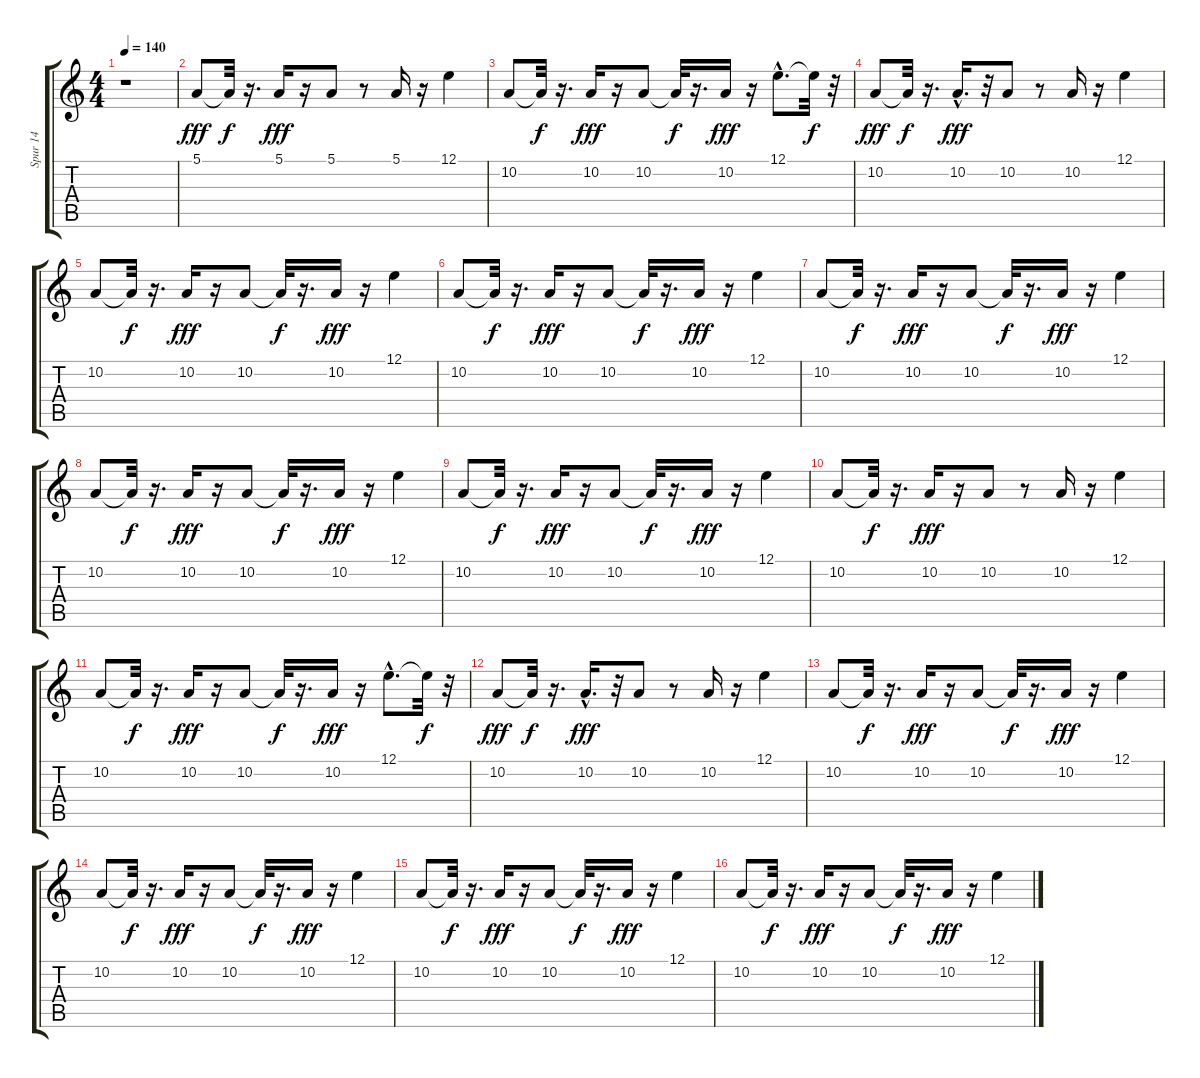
\track ("Spur 14" "Spur 14") {instrument sopranosax}
\staff {score tabs}
\tuning (E4 B3 G3 D3 A2 E2) {hide}
\ts (4 4)
\tempo 140
\clef g2
\ks c
r.1{dy fff instrument sopranosax} |
5.1.8 5.1{t}.32{dy f} r.16{d} 5.1.16{dy fff} r.16 5.1.8 r.8 5.1.16 r.16 12.1.4 |
10.2.8 10.2{t}.32{dy f} r.16{d} 10.2.16{dy fff} r.16 10.2.8 10.2{t}.32{dy f} r.16{d} 10.2.16{dy fff} r.16 12.1{hac}.8{d} 12.1{t}.32{dy f} r.32 |
10.2.8{dy fff} 10.2{t}.32{dy f} r.16{d} 10.2{hac}.16{d dy fff} r.32 10.2.8 r.8 10.2.16 r.16 12.1.4 |
10.2.8 10.2{t}.32{dy f} r.16{d} 10.2.16{dy fff} r.16 10.2.8 10.2{t}.32{dy f} r.16{d} 10.2.16{dy fff} r.16 12.1.4 |
10.2.8 10.2{t}.32{dy f} r.16{d} 10.2.16{dy fff} r.16 10.2.8 10.2{t}.32{dy f} r.16{d} 10.2.16{dy fff} r.16 12.1.4 |
10.2.8 10.2{t}.32{dy f} r.16{d} 10.2.16{dy fff} r.16 10.2.8 10.2{t}.32{dy f} r.16{d} 10.2.16{dy fff} r.16 12.1.4 |
10.2.8 10.2{t}.32{dy f} r.16{d} 10.2.16{dy fff} r.16 10.2.8 10.2{t}.32{dy f} r.16{d} 10.2.16{dy fff} r.16 12.1.4 |
10.2.8 10.2{t}.32{dy f} r.16{d} 10.2.16{dy fff} r.16 10.2.8 10.2{t}.32{dy f} r.16{d} 10.2.16{dy fff} r.16 12.1.4 |
10.2.8 10.2{t}.32{dy f} r.16{d} 10.2.16{dy fff} r.16 10.2.8 r.8 10.2.16 r.16 12.1.4 |
10.2.8 10.2{t}.32{dy f} r.16{d} 10.2.16{dy fff} r.16 10.2.8 10.2{t}.32{dy f} r.16{d} 10.2.16{dy fff} r.16 12.1{hac}.8{d} 12.1{t}.32{dy f} r.32 |
10.2.8{dy fff} 10.2{t}.32{dy f} r.16{d} 10.2{hac}.16{d dy fff} r.32 10.2.8 r.8 10.2.16 r.16 12.1.4 |
10.2.8 10.2{t}.32{dy f} r.16{d} 10.2.16{dy fff} r.16 10.2.8 10.2{t}.32{dy f} r.16{d} 10.2.16{dy fff} r.16 12.1.4 |
10.2.8 10.2{t}.32{dy f} r.16{d} 10.2.16{dy fff} r.16 10.2.8 10.2{t}.32{dy f} r.16{d} 10.2.16{dy fff} r.16 12.1.4 |
10.2.8 10.2{t}.32{dy f} r.16{d} 10.2.16{dy fff} r.16 10.2.8 10.2{t}.32{dy f} r.16{d} 10.2.16{dy fff} r.16 12.1.4 |
10.2.8 10.2{t}.32{dy f} r.16{d} 10.2.16{dy fff} r.16 10.2.8 10.2{t}.32{dy f} r.16{d} 10.2.16{dy fff} r.16 12.1.4
